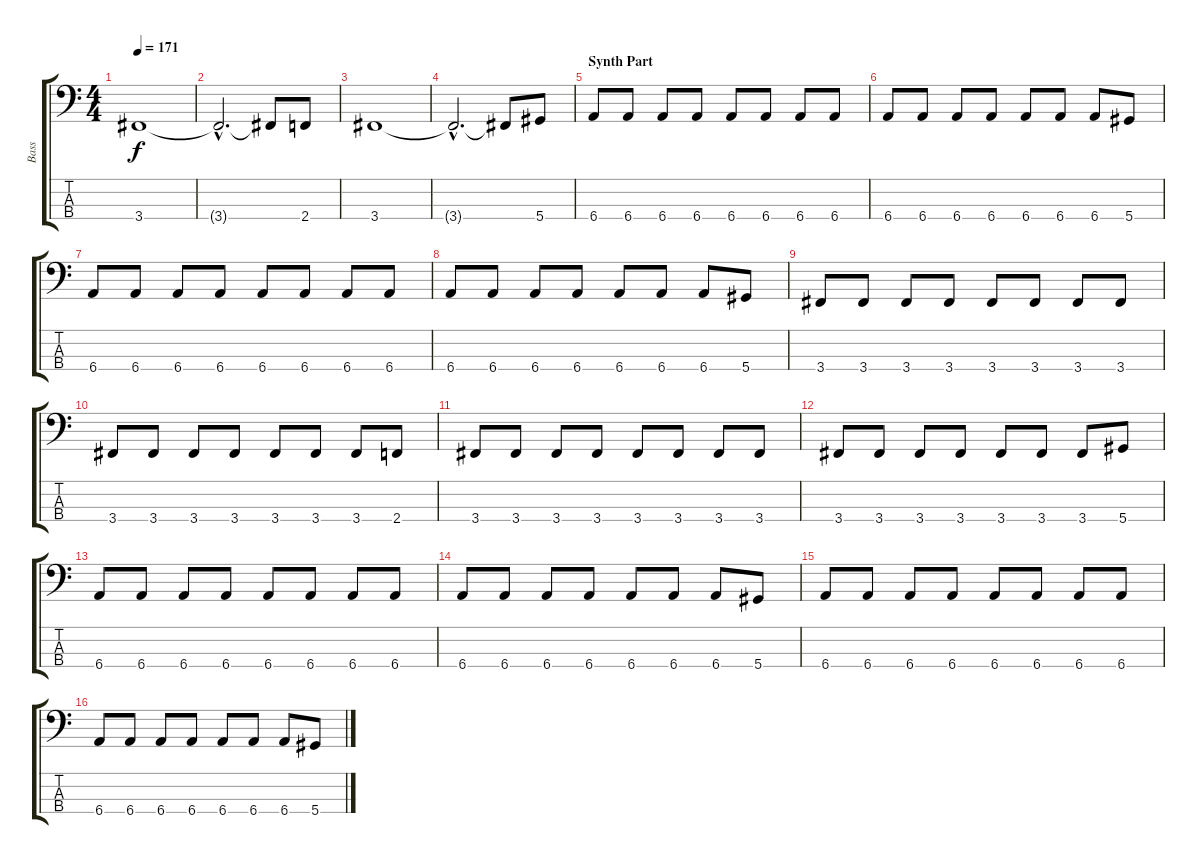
\track ("Bass" "Bass") {instrument electricbasspick}
\staff {score tabs}
\tuning (Gb2 Db2 Ab1 Eb1) {hide}
\ts (4 4)
\tempo 171
\clef f4
\ks c
3.4.1{dy f} |
3.4{hac t}.2{d} 3.4{t}.8 2.4.8 |
3.4.1 |
3.4{hac t}.2{d} 3.4{t}.8 5.4.8 |
\section ("" "Synth Part")
6.4.8 6.4.8 6.4.8 6.4.8 6.4.8 6.4.8 6.4.8 6.4.8 |
6.4.8 6.4.8 6.4.8 6.4.8 6.4.8 6.4.8 6.4.8 5.4.8 |
6.4.8 6.4.8 6.4.8 6.4.8 6.4.8 6.4.8 6.4.8 6.4.8 |
6.4.8 6.4.8 6.4.8 6.4.8 6.4.8 6.4.8 6.4.8 5.4.8 |
3.4.8 3.4.8 3.4.8 3.4.8 3.4.8 3.4.8 3.4.8 3.4.8 |
3.4.8 3.4.8 3.4.8 3.4.8 3.4.8 3.4.8 3.4.8 2.4.8 |
3.4.8 3.4.8 3.4.8 3.4.8 3.4.8 3.4.8 3.4.8 3.4.8 |
3.4.8 3.4.8 3.4.8 3.4.8 3.4.8 3.4.8 3.4.8 5.4.8 |
6.4.8 6.4.8 6.4.8 6.4.8 6.4.8 6.4.8 6.4.8 6.4.8 |
6.4.8 6.4.8 6.4.8 6.4.8 6.4.8 6.4.8 6.4.8 5.4.8 |
6.4.8 6.4.8 6.4.8 6.4.8 6.4.8 6.4.8 6.4.8 6.4.8 |
6.4.8 6.4.8 6.4.8 6.4.8 6.4.8 6.4.8 6.4.8 5.4.8
